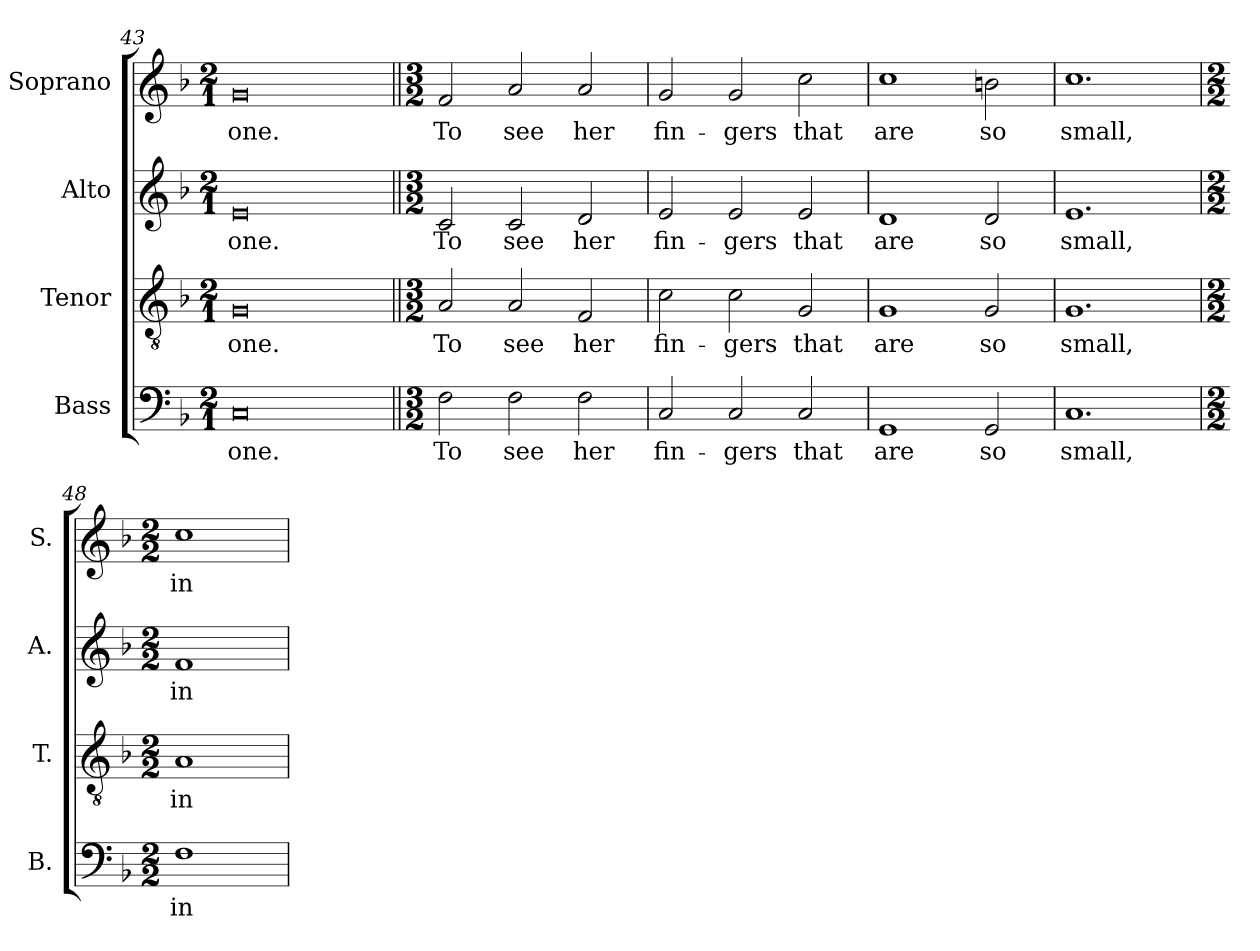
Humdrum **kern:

**kern	**text	**kern	**text	**kern	**text	**kern	**text
*part4	*part4	*part3	*part3	*part2	*part2	*part1	*part1
*staff4	*staff4	*staff3	*staff3	*staff2	*staff2	*staff1	*staff1
*I"Bass	*	*I"Tenor	*	*I"Alto	*	*I"Soprano	*
*I'B.	*	*I'T.	*	*I'A.	*	*I'S.	*
*clefF4	*	*clefGv2	*	*clefG2	*	*clefG2	*
*	*	*ITrd7c12	*	*	*	*	*
*k[b-]	*	*k[b-]	*	*k[b-]	*	*k[b-]	*
*F:	*	*F:	*	*F:	*	*F:	*
*M2/1	*	*M2/1	*	*M2/1	*	*M2/1	*
=43	=43	=43	=43	=43	=43	=43	=43
!	!LO:LY:b:color=#000000	!	!	!	!	!	!
!	!	!	!LO:LY:b:color=#000000	!	!	!	!
!	!	!	!	!	!LO:LY:b:color=#000000	!	!
!	!	!	!	!	!	!	!LO:LY:b:color=#000000
0Ci	one.	0GGi	one.	0ei	one.	0gi	one.
!!LO:LB:g=z
=44||	=44||	=44||	=44||	=44||	=44||	=44||	=44||
*M3/2	*	*M3/2	*	*M3/2	*	*M3/2	*
!	!LO:LY:b:color=#000000	!	!	!	!	!	!
!	!	!	!LO:LY:b:color=#000000	!	!	!	!
!	!	!	!	!	!LO:LY:b:color=#000000	!	!
!	!	!	!	!	!	!	!LO:LY:b:color=#000000
2Fi\	To	2AAi/	To	2ci/	To	2fi/	To
!	!LO:LY:b:color=#000000	!	!	!	!	!	!
!	!	!	!LO:LY:b:color=#000000	!	!	!	!
!	!	!	!	!	!LO:LY:b:color=#000000	!	!
!	!	!	!	!	!	!	!LO:LY:b:color=#000000
2Fi\	see	2AAi/	see	2ci/	see	2ai/	see
!	!LO:LY:b:color=#000000	!	!	!	!	!	!
!	!	!	!LO:LY:b:color=#000000	!	!	!	!
!	!	!	!	!	!LO:LY:b:color=#000000	!	!
!	!	!	!	!	!	!	!LO:LY:b:color=#000000
2Fi\	her	2FFi/	her	2di/	her	2ai/	her
=45	=45	=45	=45	=45	=45	=45	=45
!	!LO:LY:b:color=#000000	!	!	!	!	!	!
!	!	!	!LO:LY:b:color=#000000	!	!	!	!
!	!	!	!	!	!LO:LY:b:color=#000000	!	!
!	!	!	!	!	!	!	!LO:LY:b:color=#000000
2Ci/	fin-	2Ci\	fin-	2ei/	fin-	2gi/	fin-
!	!LO:LY:b:color=#000000	!	!	!	!	!	!
!	!	!	!LO:LY:b:color=#000000	!	!	!	!
!	!	!	!	!	!LO:LY:b:color=#000000	!	!
!	!	!	!	!	!	!	!LO:LY:b:color=#000000
2Ci/	-gers	2Ci\	-gers	2ei/	-gers	2gi/	-gers
!	!LO:LY:b:color=#000000	!	!	!	!	!	!
!	!	!	!LO:LY:b:color=#000000	!	!	!	!
!	!	!	!	!	!LO:LY:b:color=#000000	!	!
!	!	!	!	!	!	!	!LO:LY:b:color=#000000
2Ci/	that	2GGi/	that	2ei/	that	2cci\	that
=46	=46	=46	=46	=46	=46	=46	=46
!	!LO:LY:b:color=#000000	!	!	!	!	!	!
!	!	!	!LO:LY:b:color=#000000	!	!	!	!
!	!	!	!	!	!LO:LY:b:color=#000000	!	!
!	!	!	!	!	!	!	!LO:LY:b:color=#000000
1GGi	are	1GGi	are	1di	are	1cci	are
!	!LO:LY:b:color=#000000	!	!	!	!	!	!
!	!	!	!LO:LY:b:color=#000000	!	!	!	!
!	!	!	!	!	!LO:LY:b:color=#000000	!	!
!	!	!	!	!	!	!	!LO:LY:b:color=#000000
2GGi/	so	2GGi/	so	2di/	so	2bni\	so
=47	=47	=47	=47	=47	=47	=47	=47
!	!LO:LY:b:color=#000000	!	!	!	!	!	!
!	!	!	!LO:LY:b:color=#000000	!	!	!	!
!	!	!	!	!	!LO:LY:b:color=#000000	!	!
!	!	!	!	!	!	!	!LO:LY:b:color=#000000
1.Ci	small,	1.GGi	small,	1.ei	small,	1.cci	small,
=48	=48	=48	=48	=48	=48	=48	=48
*M2/2	*	*M2/2	*	*M2/2	*	*M2/2	*
!	!LO:LY:b:color=#000000	!	!	!	!	!	!
!	!	!	!LO:LY:b:color=#000000	!	!	!	!
!	!	!	!	!	!LO:LY:b:color=#000000	!	!
!	!	!	!	!	!	!	!LO:LY:b:color=#000000
1Fi	in	1AAi	in	1fi	in	1cci	in
=	=	=	=	=	=	=	=
*-	*-	*-	*-	*-	*-	*-	*-
